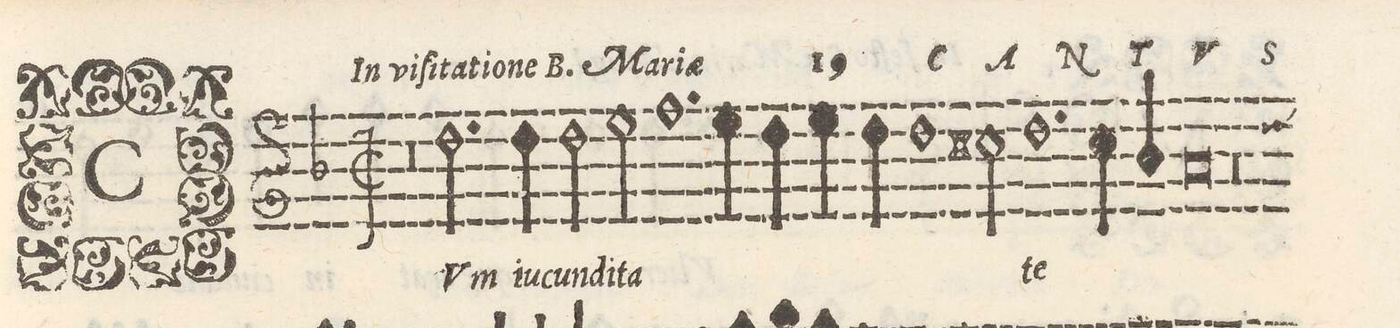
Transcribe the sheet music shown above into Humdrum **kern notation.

**kern	**text
*I"CANTVS	*
*clefG2	*
*k[b-]	*
*met(C|)	*
*M2/1	*
0r	.
=2-	=2-
2.dd\	CVm
4dd\	iu-
2dd\	-cun-
2ee\	-di-
=3-	=3-
1.ff	-ta-
4ee\	.
4dd\	.
=4-	=4-
4ee\	.
4dd\	.
1dd	.
2cc#X\	.
=5-	=5-
1.dd	-te
4ccny\	.
4b-/	.
=6-	=6-
0a	.
=7-	=7-
0r	.
*custos:dd	*
=8-	=8-
*-	*-
